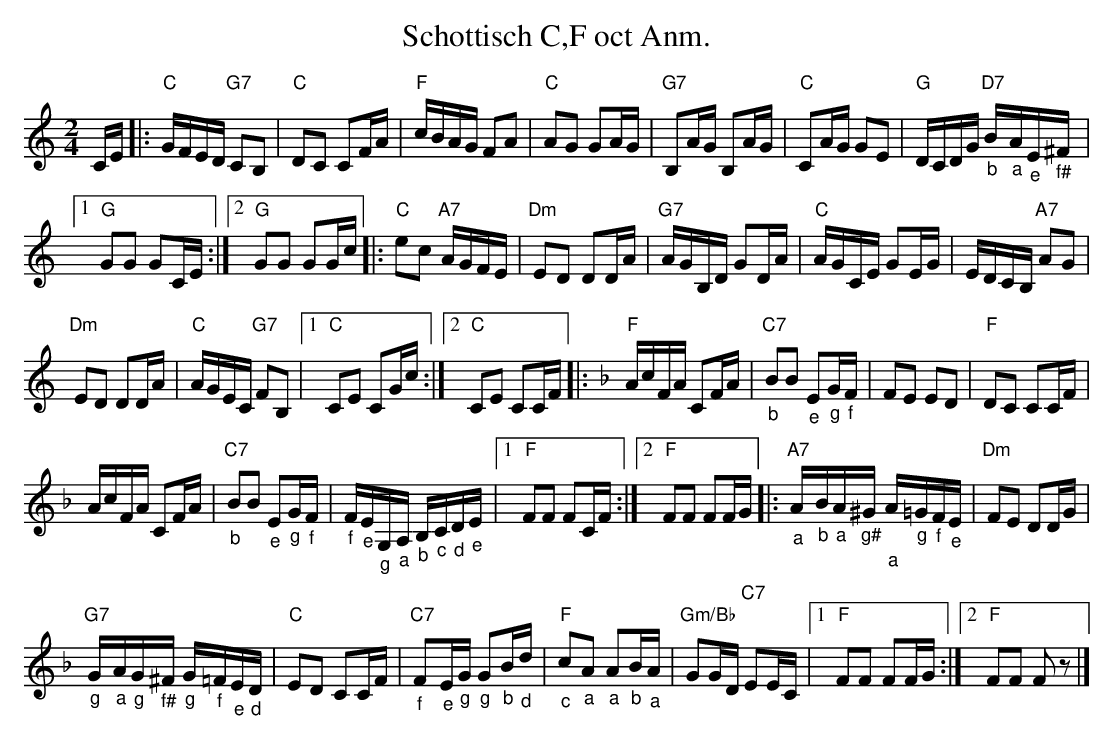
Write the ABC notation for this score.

X:1
T:Schottisch C,F oct Anm.
M:2/4
L:1/16
K:Cmaj
CE |: "C"GFED "G7"C2B,2 | "C"D2C2 C2FA | "F"cBAG F2A2 | "C"A2G2 G2AG | "G7"B,2AG B,2AG | "C"C2AG G2E2 | "G"DCDG "D7""_b"B"_a"A"_e"E"_f#"^F |1
"G"G2G2 G2CE :|2 "G"G2G2 G2Gc |: "C"e2c2 "A7"AGFE | "Dm"E2D2 D2DA | "G7"AGB,D G2DA | "C"AGCE G2EG | EDCB, "A7"A2G2 |
"Dm"E2D2 D2DA | "C"AGEC "G7"F2B,2 |1 "C"C2E2 C2Gc :|2 "C"C2E2 C2CF |: [K:Fmaj] "F"AcFA C2FA | "C7""_b"B2B2 "_e"E2"_g"G"_f"F | F2E2 E2D2 | "F"D2C2 C2CF |
AcFA C2FA | "C7""_b"B2B2 "_e"E2"_g"G"_f"F | "_f"F"_e"E"_g"G,"_a"A, "_b"B,"_c"C"_d"D"_e"E |1 "F"F2F2 F2CF :|2 "F"F2F2 F2FG |: "A7""_a"A"_b"B"_a"A"_g#"^G "_a"A"_g"=G"_f"F"_e"E | "Dm"F2E2 D2DG |
"G7""_g"G"_a"A"_g"G"_f#"^F "_g"G"_f"=F"_e"E"_d"D | "C"E2D2 C2CF | "C7""_f"F2"_e"E"_g"G "_g"G2"_b"B"_d"d | "F""_c"c2"_a"A2 "_a"A2"_b"B"_a"A | "Gm/Bb"G2GD "C7"E2EC |1 "F"F2F2 F2FG :|2 "F"F2F2 F2z2 |]
